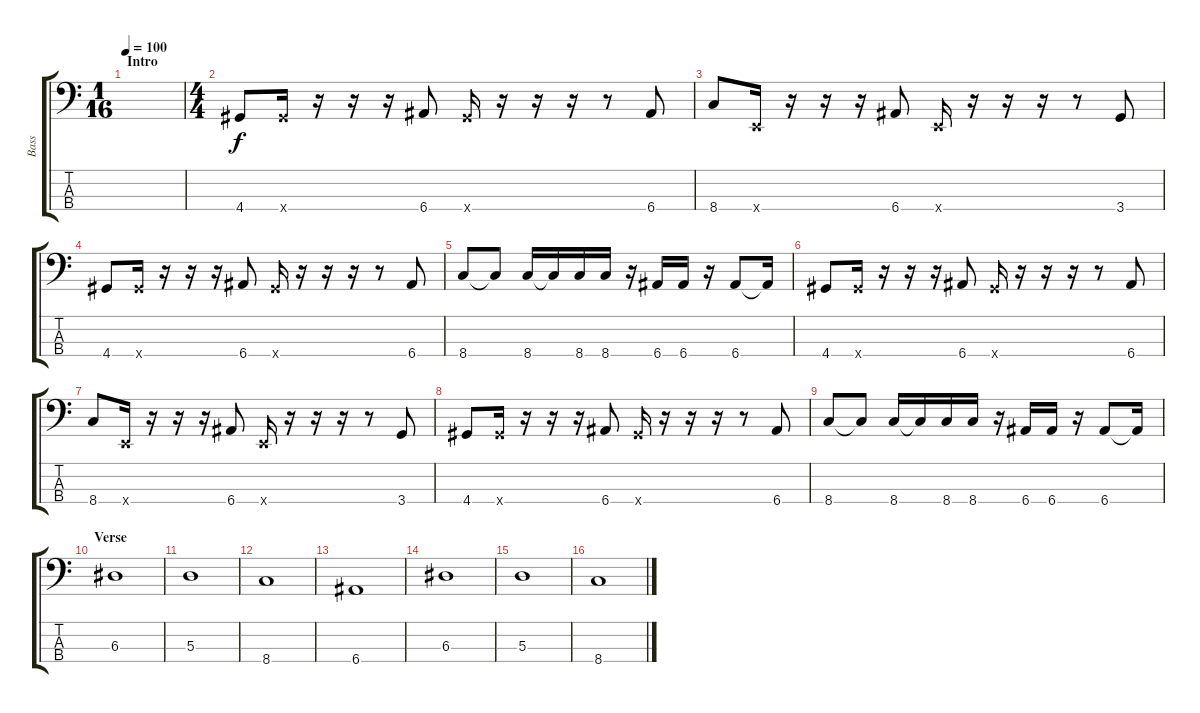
\track ("Bass" "Bass") {instrument electricbasspick}
\staff {score tabs}
\tuning (G2 D2 A1 E1) {hide}
\ts (1 16)
\section ("" "Intro")
\tempo 100
\clef f4
\ks c
|
\ts (4 4)
4.4.8 4.4{x}.16 r.16 r.16 r.16 6.4.8 4.4{x}.16 r.16 r.16 r.16 r.8 6.4.8 |
8.4.8 0.4{x}.16 r.16 r.16 r.16 6.4.8 0.4{x}.16 r.16 r.16 r.16 r.8 3.4.8 |
4.4.8 4.4{x}.16 r.16 r.16 r.16 6.4.8 4.4{x}.16 r.16 r.16 r.16 r.8 6.4.8 |
8.4.8 8.4{t}.8 8.4.16 8.4{t}.16 8.4.16 8.4.16 r.16 6.4.16 6.4.16 r.16 6.4.8 6.4{t}.16 |
4.4.8{volume 16} 4.4{x}.16 r.16 r.16 r.16 6.4.8 4.4{x}.16 r.16 r.16 r.16 r.8 6.4.8 |
8.4.8 0.4{x}.16 r.16 r.16 r.16 6.4.8 0.4{x}.16 r.16 r.16 r.16 r.8 3.4.8 |
4.4.8 4.4{x}.16 r.16 r.16 r.16 6.4.8 4.4{x}.16 r.16 r.16 r.16 r.8 6.4.8 |
8.4.8 8.4{t}.8 8.4.16 8.4{t}.16 8.4.16 8.4.16 r.16 6.4.16 6.4.16 r.16 6.4.8 6.4{t}.16 |
\section ("" "Verse")
6.3.1 |
5.3.1 |
8.4.1 |
6.4.1 |
6.3.1 |
5.3.1 |
8.4.1
